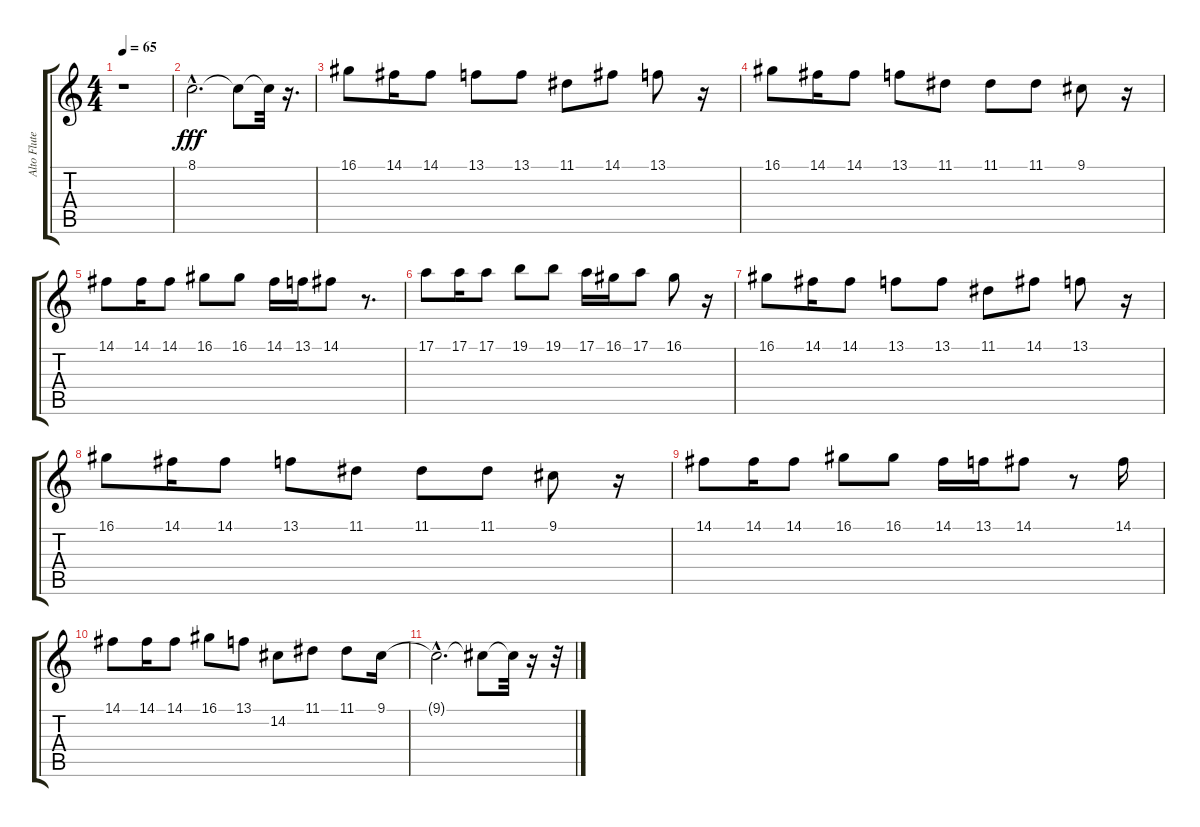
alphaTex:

\track ("Alto Flute" "Alto Flute") {instrument flute}
\staff {score tabs}
\tuning (E4 B3 G3 D3 A2 E2) {hide}
\ts (4 4)
\tempo 65
\clef g2
\ks c
r.1{dy fff} |
8.1{hac}.2{d} 8.1{t}.8 8.1{t}.32 r.16{d} |
16.1.8 14.1.16 14.1.8 13.1.8 13.1.8 11.1.8 14.1.8 13.1.8 r.16 |
16.1.8 14.1.16 14.1.8 13.1.8 11.1.8 11.1.8 11.1.8 9.1.8 r.16 |
14.1.8 14.1.16 14.1.8 16.1.8 16.1.8 14.1.16 13.1.16 14.1.8 r.8{d} |
17.1.8 17.1.16 17.1.8 19.1.8 19.1.8 17.1.16 16.1.16 17.1.8 16.1.8 r.16 |
16.1.8 14.1.16 14.1.8 13.1.8 13.1.8 11.1.8 14.1.8 13.1.8 r.16 |
16.1.8 14.1.16 14.1.8 13.1.8 11.1.8 11.1.8 11.1.8 9.1.8 r.16 |
14.1.8 14.1.16 14.1.8 16.1.8 16.1.8 14.1.16 13.1.16 14.1.8 r.8 14.1.16 |
14.1.8 14.1.16 14.1.8 16.1.8 13.1.8 14.2.8 11.1.8 11.1.8 9.1.16 |
9.1{hac t}.2{d} 9.1{t}.8 9.1{t}.32 r.16 r.32
